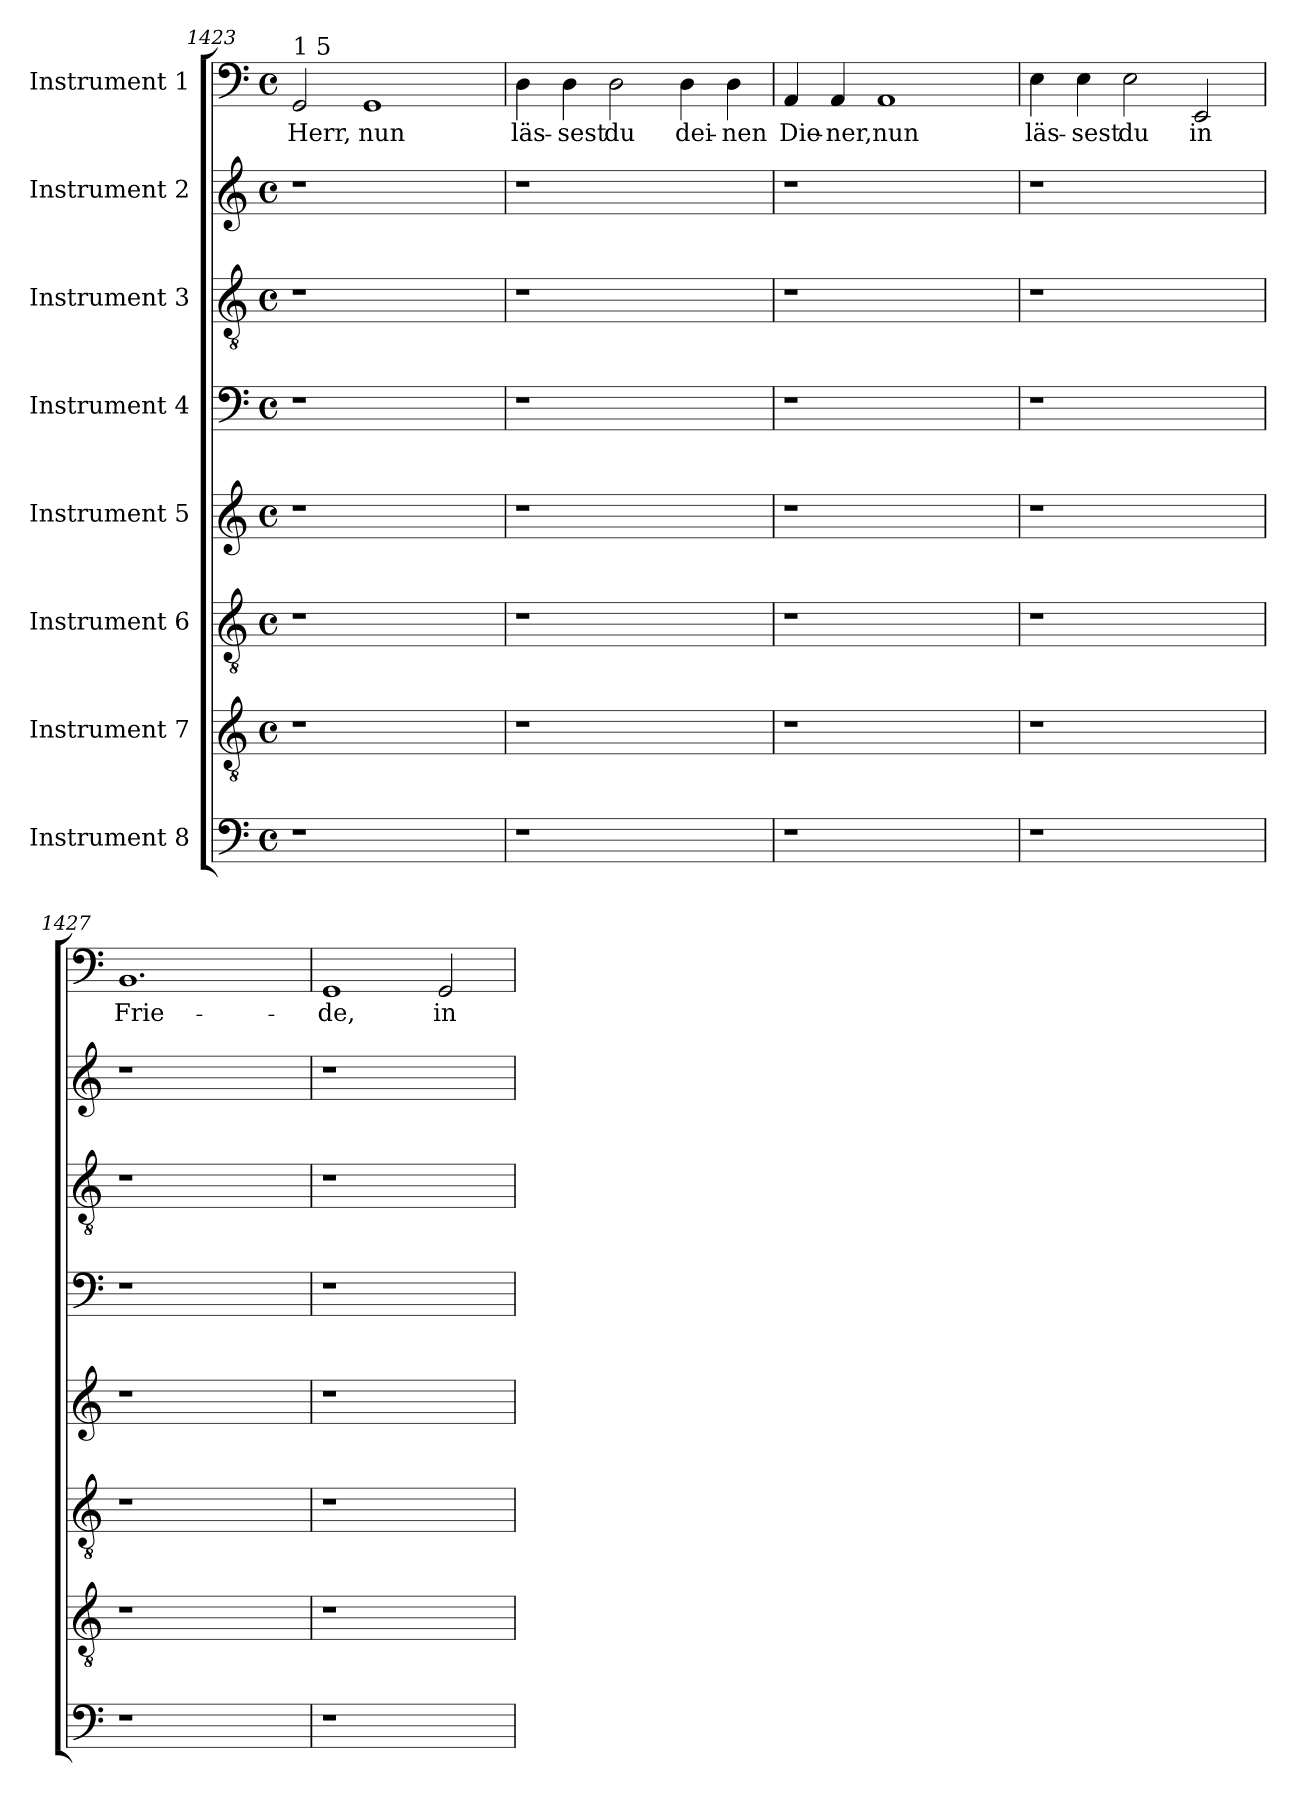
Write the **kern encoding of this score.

**kern	**kern	**kern	**kern	**kern	**kern	**kern	**kern	**text
*part8	*part7	*part6	*part5	*part4	*part3	*part2	*part1	*part1
*staff8	*staff7	*staff6	*staff5	*staff4	*staff3	*staff2	*staff1	*staff1
*I"Instrument 8	*I"Instrument 7	*I"Instrument 6	*I"Instrument 5	*I"Instrument 4	*I"Instrument 3	*I"Instrument 2	*I"Instrument 1	*
!!LO:LB:g=z
*clefF4	*clefGv2	*clefGv2	*clefG2	*clefF4	*clefGv2	*clefG2	*clefF4	*
*M4/4	*M4/4	*M4/4	*M4/4	*M4/4	*M4/4	*M4/4	*M4/4	*
*met(c)	*met(c)	*met(c)	*met(c)	*met(c)	*met(c)	*met(c)	*met(c)	*
=1423	=1423	=1423	=1423	=1423	=1423	=1423	=1423	=1423
!	!	!	!	!	!	!	!LO:TX:a:t=1 5	!
!	!	!	!	!	!	!	!	!LO:LY:b:cj
1r	1r	1r	1r	1r	1r	1r	2GG/	Herr,
!	!	!	!	!	!	!	!	!LO:LY:b:cj
.	.	.	.	.	.	.	1GG	nun
2ryy	2ryy	2ryy	2ryy	2ryy	2ryy	2ryy	.	.
=1424	=1424	=1424	=1424	=1424	=1424	=1424	=1424	=1424
!	!	!	!	!	!	!	!	!LO:LY:b
1r	1r	1r	1r	1r	1r	1r	4D\	läs-
!	!	!	!	!	!	!	!	!LO:LY:b:rj
.	.	.	.	.	.	.	4D\	-sest
!	!	!	!	!	!	!	!	!LO:LY:b:cj
.	.	.	.	.	.	.	2D\	du
!	!	!	!	!	!	!	!	!LO:LY:b
2ryy	2ryy	2ryy	2ryy	2ryy	2ryy	2ryy	4D\	dei-
!	!	!	!	!	!	!	!	!LO:LY:b:rj
.	.	.	.	.	.	.	4D\	-nen
=1425	=1425	=1425	=1425	=1425	=1425	=1425	=1425	=1425
!	!	!	!	!	!	!	!	!LO:LY:b
1r	1r	1r	1r	1r	1r	1r	4AA/	Die-
!	!	!	!	!	!	!	!	!LO:LY:b:rj
.	.	.	.	.	.	.	4AA/	-ner,
!	!	!	!	!	!	!	!	!LO:LY:b:cj
.	.	.	.	.	.	.	1AA	nun
2ryy	2ryy	2ryy	2ryy	2ryy	2ryy	2ryy	.	.
=1426	=1426	=1426	=1426	=1426	=1426	=1426	=1426	=1426
!	!	!	!	!	!	!	!	!LO:LY:b
1r	1r	1r	1r	1r	1r	1r	4E\	läs-
!	!	!	!	!	!	!	!	!LO:LY:b:rj
.	.	.	.	.	.	.	4E\	-sest
!	!	!	!	!	!	!	!	!LO:LY:b:cj
.	.	.	.	.	.	.	2E\	du
!	!	!	!	!	!	!	!	!LO:LY:b:cj
2ryy	2ryy	2ryy	2ryy	2ryy	2ryy	2ryy	2EE/	in
=1427	=1427	=1427	=1427	=1427	=1427	=1427	=1427	=1427
!	!	!	!	!	!	!	!	!LO:LY:b:cj
1r	1r	1r	1r	1r	1r	1r	1.BB	Frie-
2ryy	2ryy	2ryy	2ryy	2ryy	2ryy	2ryy	.	.
=1428	=1428	=1428	=1428	=1428	=1428	=1428	=1428	=1428
!	!	!	!	!	!	!	!	!LO:LY:b:cj
1r	1r	1r	1r	1r	1r	1r	1GG	-de,
!	!	!	!	!	!	!	!	!LO:LY:b:cj
2ryy	2ryy	2ryy	2ryy	2ryy	2ryy	2ryy	2GG/	in
=	=	=	=	=	=	=	=	=
*-	*-	*-	*-	*-	*-	*-	*-	*-
